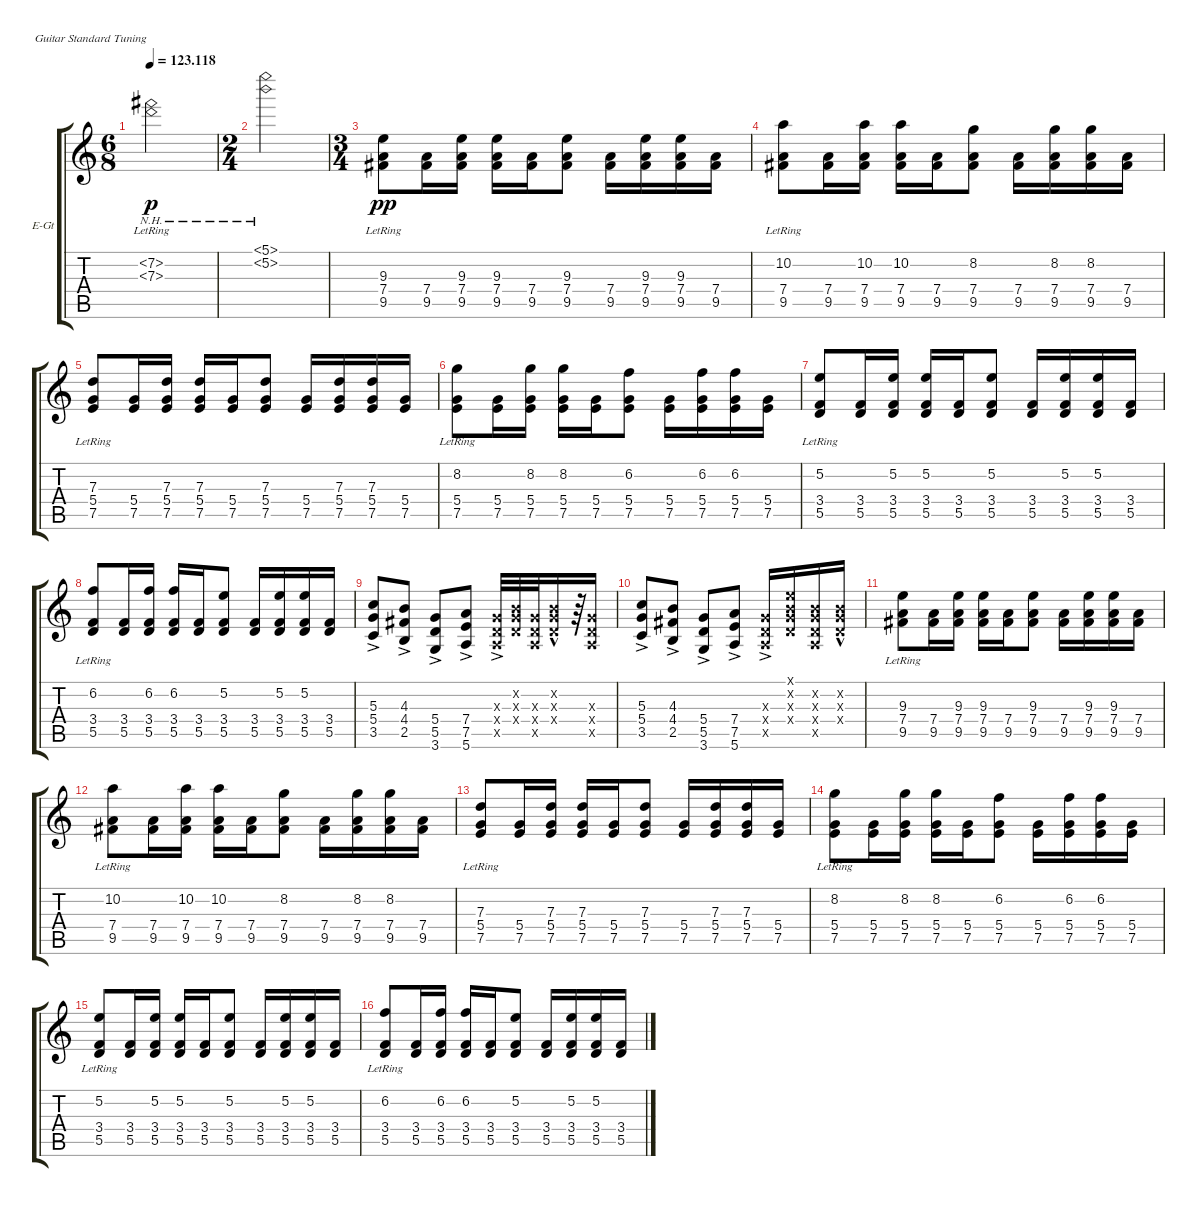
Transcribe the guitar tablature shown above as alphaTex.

\bracketExtendMode groupsimilarinstruments
\firstSystemTrackNameOrientation horizontal
\otherSystemsTrackNameOrientation horizontal
\track ("Thomas Erak" "E-Gt") {instrument distortionguitar}
\staff {score tabs}
\tuning (E4 B3 G3 D3 A2 E2)
\ts (6 8)
\tempo
123.118
\accidentals auto
\clef g2
\ottava regular
\simile none
\ks c
(7.2{nh lr} 7.3{nh lr}).2{dy p} |
\ts (2 4)
(5.2{nh} 5.1{nh}).2 |
\ts (3 4)
(9.5{lr} 7.4{lr} 9.3{lr}).8{dy pp} (9.5 7.4).16 (9.5 7.4 9.3).16 (9.5 7.4 9.3).16 (9.5 7.4).16 (9.5 7.4 9.3).8 (9.5 7.4).16 (9.5 7.4 9.3).16 (9.5 7.4 9.3).16 (9.5 7.4).16 |
(9.5{lr} 7.4{lr} 10.2).8 (9.5 7.4).16 (9.5 7.4 10.2).16 (9.5 7.4 10.2).16 (9.5 7.4).16 (9.5 7.4 8.2).8 (9.5 7.4).16 (9.5 7.4 8.2).16 (9.5 7.4 8.2).16 (9.5 7.4).16 |
(7.5{lr} 5.4{lr} 7.3{lr}).8 (7.5 5.4).16 (7.5 5.4 7.3).16 (7.5 5.4 7.3).16 (7.5 5.4).16 (7.5 5.4 7.3).8 (7.5 5.4).16 (7.5 5.4 7.3).16 (7.5 5.4 7.3).16 (7.5 5.4).16 |
(7.5{lr} 5.4{lr} 8.2).8 (7.5 5.4).16 (7.5 5.4 8.2).16 (7.5 5.4 8.2).16 (7.5 5.4).16 (7.5 5.4 6.2).8 (7.5 5.4).16 (7.5 5.4 6.2).16 (7.5 5.4 6.2).16 (7.5 5.4).16 |
(5.5{lr} 3.4{lr} 5.2).8 (5.5 3.4).16 (5.5 3.4 5.2).16 (5.5 3.4 5.2).16 (5.5 3.4).16 (5.5 3.4 5.2).8 (5.5 3.4).16 (5.5 3.4 5.2).16 (5.5 3.4 5.2).16 (5.5 3.4).16 |
(5.5{lr} 3.4{lr} 6.2).8 (5.5 3.4).16 (5.5 3.4 6.2).16 (5.5 3.4 6.2).16 (5.5 3.4).16 (5.5 3.4 5.2).8 (5.5 3.4).16 (5.5 3.4 5.2).16 (5.5 3.4 5.2).16 (5.5 3.4).16 |
(3.5{ac} 5.4{ac} 5.3{ac}).8 (2.5{ac} 4.4{ac} 4.3{ac}).8 (5.5{ac} 5.4{ac} 3.6{ac}).8 (5.6{ac} 7.5{ac} 7.4{ac}).8 (0.5{x} 0.4{ac x} 0.3{x}).32 (0.4{x} 0.3{x} 0.2{x}).32 (0.5{x} 0.4{x} 0.3{x}).32 (0.3{hac x} 0.4{hac x} 0.2{x}).16 r.64 (0.5{x} 0.4{x} 0.3{x}).16 |
(3.5{ac} 5.4{ac} 5.3{ac}).8 (2.5{ac} 4.4{ac} 4.3{ac}).8 (5.5{ac} 5.4{ac} 3.6{ac}).8 (5.6{ac} 7.5{ac} 7.4{ac}).8 (0.5{x} 0.4{ac x} 0.3{x}).16 (0.4{x} 0.3{x} 0.2{x} 0.1{x}).16 (0.5{x} 0.4{x} 0.3{x} 0.2{x}).16 (0.3{hac x} 0.4{hac x} 0.2{x}).16 |
(9.5{lr} 7.4{lr} 9.3{lr}).8 (9.5 7.4).16 (9.5 7.4 9.3).16 (9.5 7.4 9.3).16 (9.5 7.4).16 (9.5 7.4 9.3).8 (9.5 7.4).16 (9.5 7.4 9.3).16 (9.5 7.4 9.3).16 (9.5 7.4).16 |
(9.5{lr} 7.4{lr} 10.2).8 (9.5 7.4).16 (9.5 7.4 10.2).16 (9.5 7.4 10.2).16 (9.5 7.4).16 (9.5 7.4 8.2).8 (9.5 7.4).16 (9.5 7.4 8.2).16 (9.5 7.4 8.2).16 (9.5 7.4).16 |
(7.5{lr} 5.4{lr} 7.3{lr}).8 (7.5 5.4).16 (7.5 5.4 7.3).16 (7.5 5.4 7.3).16 (7.5 5.4).16 (7.5 5.4 7.3).8 (7.5 5.4).16 (7.5 5.4 7.3).16 (7.5 5.4 7.3).16 (7.5 5.4).16 |
(7.5{lr} 5.4{lr} 8.2).8 (7.5 5.4).16 (7.5 5.4 8.2).16 (7.5 5.4 8.2).16 (7.5 5.4).16 (7.5 5.4 6.2).8 (7.5 5.4).16 (7.5 5.4 6.2).16 (7.5 5.4 6.2).16 (7.5 5.4).16 |
(5.5{lr} 3.4{lr} 5.2).8 (5.5 3.4).16 (5.5 3.4 5.2).16 (5.5 3.4 5.2).16 (5.5 3.4).16 (5.5 3.4 5.2).8 (5.5 3.4).16 (5.5 3.4 5.2).16 (5.5 3.4 5.2).16 (5.5 3.4).16 |
(5.5{lr} 3.4{lr} 6.2).8 (5.5 3.4).16 (5.5 3.4 6.2).16 (5.5 3.4 6.2).16 (5.5 3.4).16 (5.5 3.4 5.2).8 (5.5 3.4).16 (5.5 3.4 5.2).16 (5.5 3.4 5.2).16 (5.5 3.4).16
